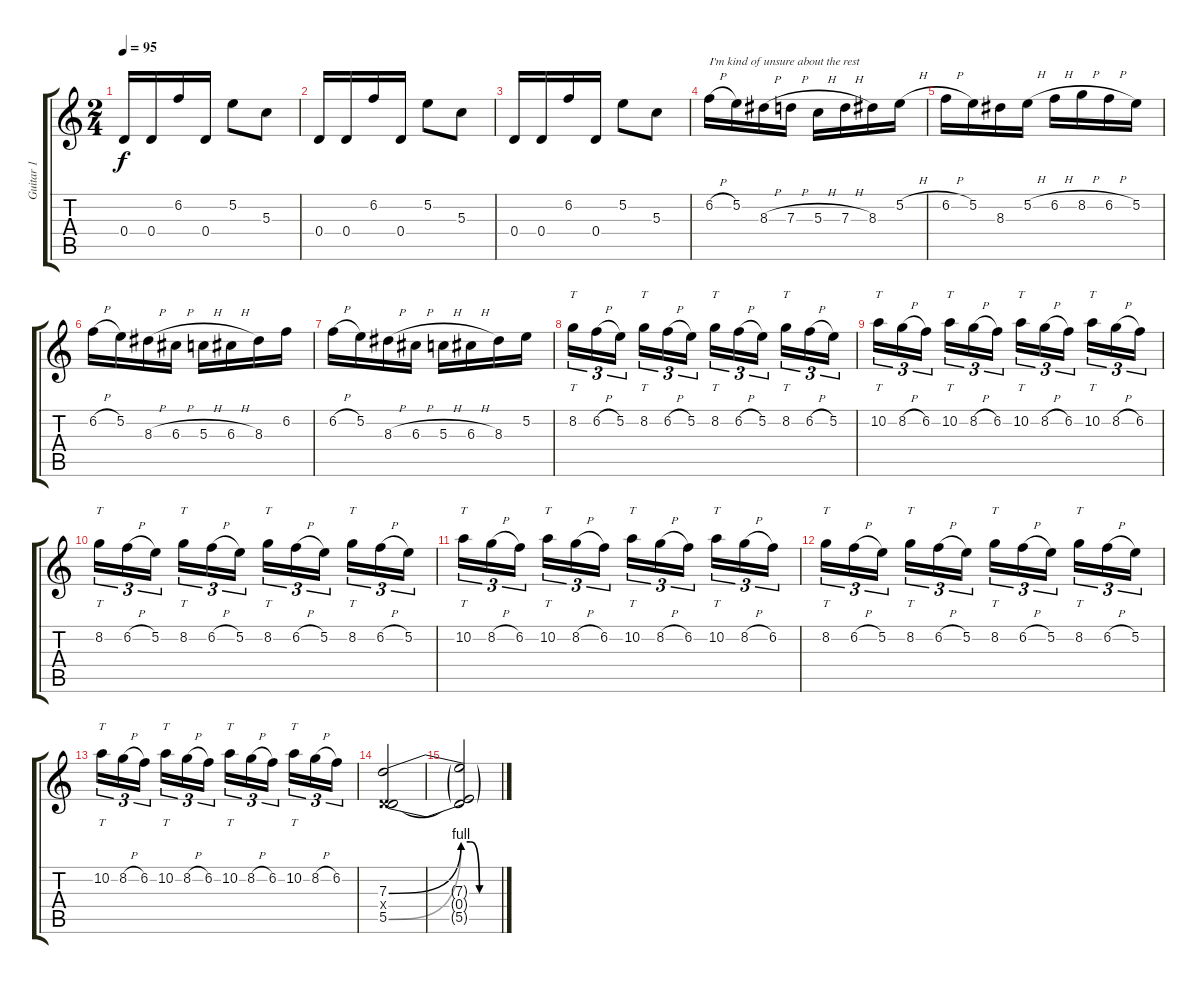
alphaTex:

\track ("Guitar 1" "Guitar 1") {instrument distortionguitar}
\staff {score tabs}
\tuning (E4 B3 G3 D3 A2 D2) {hide}
\ts (2 4)
\tempo 95
\clef g2
\ks c
0.4.16{dy f} 0.4.16 6.2.16 0.4.16 5.2.8 5.3.8 |
0.4.16 0.4.16 6.2.16 0.4.16 5.2.8 5.3.8 |
0.4.16 0.4.16 6.2.16 0.4.16 5.2.8 5.3.8 |
6.2{h}.16{txt "I'm kind of unsure about the rest"} 5.2.16 8.3{h}.16 7.3{h}.16 5.3{h}.16 7.3{h}.16 8.3.16 5.2{h}.16 |
6.2{h}.16 5.2.16 8.3.16 5.2{h}.16 6.2{h}.16 8.2{h}.16 6.2{h}.16 5.2.16 |
6.2{h}.16 5.2.16 8.3{h}.16 6.3{h}.16 5.3{h}.16 6.3{h}.16 8.3.16 6.2.16 |
6.2{h}.16 5.2.16 8.3{h}.16 6.3{h}.16 5.3{h}.16 6.3{h}.16 8.3.16 5.2.16 |
8.2.16{tt tu (3 2)} 6.2{h}.16{tu (3 2)} 5.2.16{tu (3 2) beam splitsecondary} 8.2.16{tt tu (3 2)} 6.2{h}.16{tu (3 2)} 5.2.16{tu (3 2)} 8.2.16{tt tu (3 2)} 6.2{h}.16{tu (3 2)} 5.2.16{tu (3 2) beam splitsecondary} 8.2.16{tt tu (3 2)} 6.2{h}.16{tu (3 2)} 5.2.16{tu (3 2)} |
10.2.16{tt tu (3 2)} 8.2{h}.16{tu (3 2)} 6.2.16{tu (3 2) beam splitsecondary} 10.2.16{tt tu (3 2)} 8.2{h}.16{tu (3 2)} 6.2.16{tu (3 2)} 10.2.16{tt tu (3 2)} 8.2{h}.16{tu (3 2)} 6.2.16{tu (3 2) beam splitsecondary} 10.2.16{tt tu (3 2)} 8.2{h}.16{tu (3 2)} 6.2.16{tu (3 2)} |
8.2.16{tt tu (3 2)} 6.2{h}.16{tu (3 2)} 5.2.16{tu (3 2) beam splitsecondary} 8.2.16{tt tu (3 2)} 6.2{h}.16{tu (3 2)} 5.2.16{tu (3 2)} 8.2.16{tt tu (3 2)} 6.2{h}.16{tu (3 2)} 5.2.16{tu (3 2) beam splitsecondary} 8.2.16{tt tu (3 2)} 6.2{h}.16{tu (3 2)} 5.2.16{tu (3 2)} |
10.2.16{tt tu (3 2)} 8.2{h}.16{tu (3 2)} 6.2.16{tu (3 2) beam splitsecondary} 10.2.16{tt tu (3 2)} 8.2{h}.16{tu (3 2)} 6.2.16{tu (3 2)} 10.2.16{tt tu (3 2)} 8.2{h}.16{tu (3 2)} 6.2.16{tu (3 2) beam splitsecondary} 10.2.16{tt tu (3 2)} 8.2{h}.16{tu (3 2)} 6.2.16{tu (3 2)} |
8.2.16{tt tu (3 2)} 6.2{h}.16{tu (3 2)} 5.2.16{tu (3 2) beam splitsecondary} 8.2.16{tt tu (3 2)} 6.2{h}.16{tu (3 2)} 5.2.16{tu (3 2)} 8.2.16{tt tu (3 2)} 6.2{h}.16{tu (3 2)} 5.2.16{tu (3 2) beam splitsecondary} 8.2.16{tt tu (3 2)} 6.2{h}.16{tu (3 2)} 5.2.16{tu (3 2)} |
10.2.16{tt tu (3 2)} 8.2{h}.16{tu (3 2)} 6.2.16{tu (3 2) beam splitsecondary} 10.2.16{tt tu (3 2)} 8.2{h}.16{tu (3 2)} 6.2.16{tu (3 2)} 10.2.16{tt tu (3 2)} 8.2{h}.16{tu (3 2)} 6.2.16{tu (3 2) beam splitsecondary} 10.2.16{tt tu (3 2)} 8.2{h}.16{tu (3 2)} 6.2.16{tu (3 2)} |
(7.3{be (bend 0 0 60 4)} 0.4{x} 5.5{be (bend 0 0 60 4)}).2 |
(7.3{be (custom 0 4 15 4 30 0 60 0) t} 0.4{t} 5.5{be (custom 0 4 15 4 30 0 60 0) t}).2
